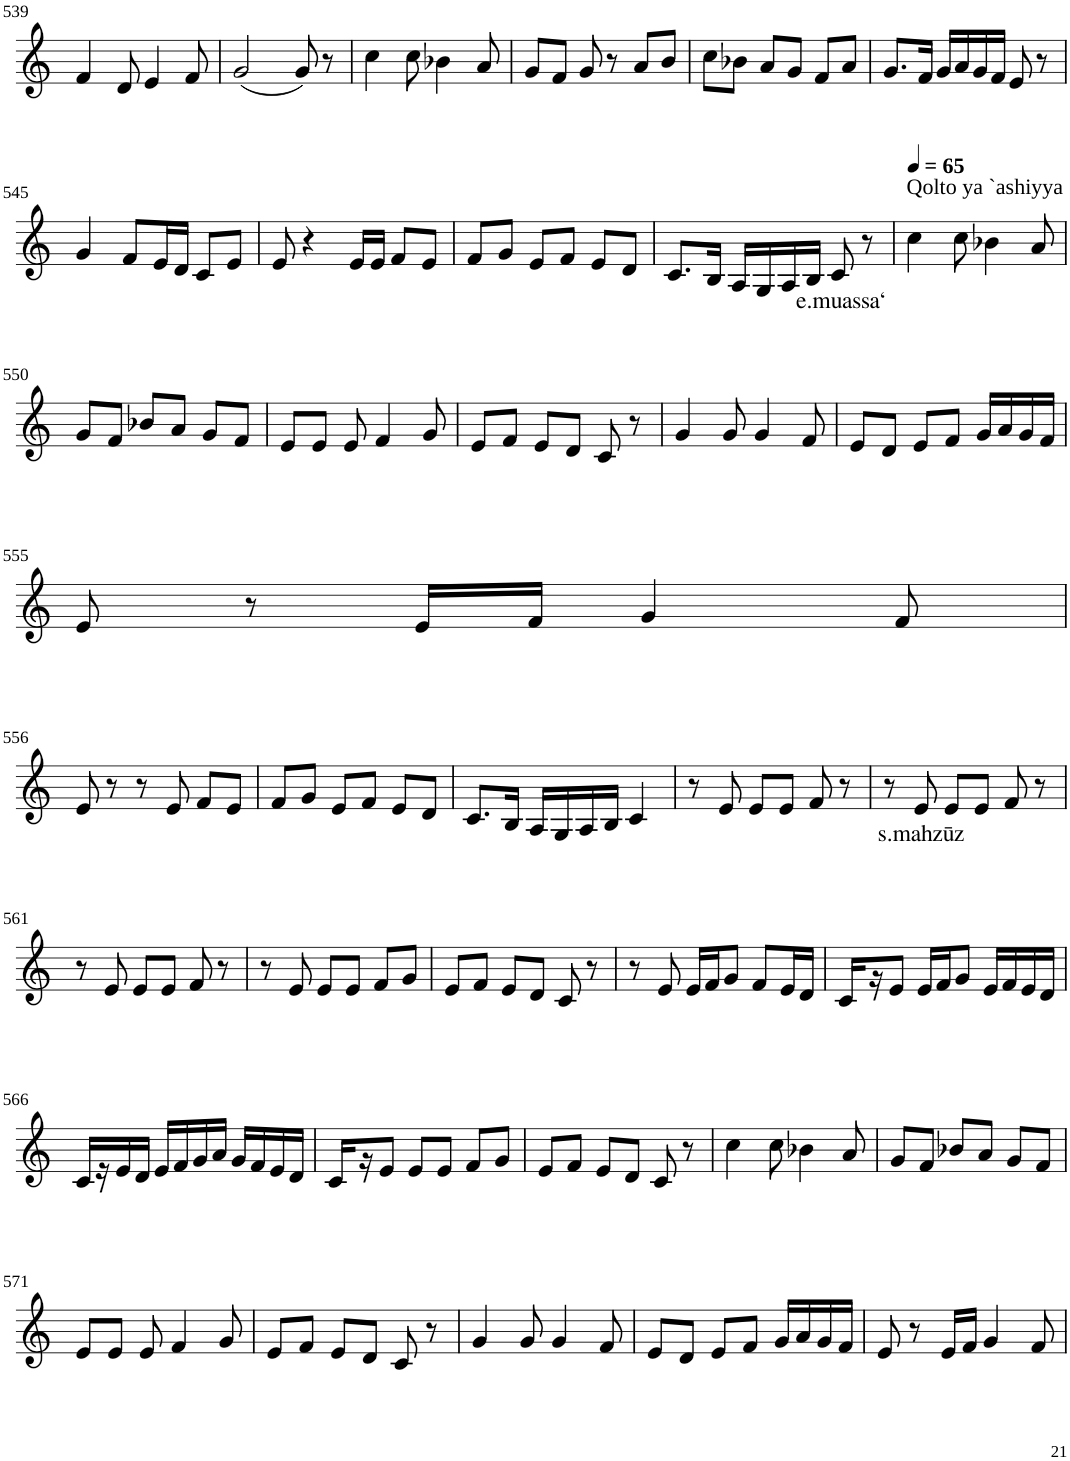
**kern	**text
*part1	*part1
*staff1	*staff1
*I"Violin	*
!!LO:PB:g=z
*clefG2	*
*k[]	*
*M3/4	*
=539	=539
4f/	.
8d/	.
4e/	.
8f/	.
=540	=540
(2g/	.
8g/)	.
8r	.
=541	=541
4cc\	.
8cc\	.
4b-X\	.
8a/	.
=542	=542
8g/L	.
8f/J	.
8g/	.
8r	.
8a/L	.
8b/J	.
=543	=543
8cc\L	.
8b-X\J	.
8a/L	.
8g/J	.
8f/L	.
8a/J	.
=544	=544
8.g/L	.
16f/Jk	.
16g/LL	.
16a/	.
16g/	.
16f/JJ	.
8e/	.
8r	.
!!LO:LB:g=z
=545	=545
4g/	.
8f/L	.
16e/L	.
16d/JJ	.
8c/L	.
8e/J	.
=546	=546
8e/	.
4r	.
16e/LL	.
16e/JJ	.
8f/L	.
8e/J	.
=547	=547
8f/L	.
8g/J	.
8e/L	.
8f/J	.
8e/L	.
8d/J	.
=548	=548
8.c/L	.
16B/Jk	.
16A/LL	.
16G/	.
16A/	.
16B/JJ	.
!	!LO:LY:b
8c/	e.muassa‘
8r	.
=549	=549
*MM65	*
!LO:TX:a:t=Qolto ya `ashiyya	!
4cc\	.
8cc\	.
4b-X\	.
8a/	.
!!LO:LB:g=z
=550	=550
8g/L	.
8f/J	.
8b-X/L	.
8a/J	.
8g/L	.
8f/J	.
=551	=551
8e/L	.
8e/J	.
8e/	.
4f/	.
8g/	.
=552	=552
8e/L	.
8f/J	.
8e/L	.
8d/J	.
8c/	.
8r	.
=553	=553
4g/	.
8g/	.
4g/	.
8f/	.
=554	=554
8e/L	.
8d/J	.
8e/L	.
8f/J	.
16g/LL	.
16a/	.
16g/	.
16f/JJ	.
!!LO:LB:g=z
=555	=555
8e/	.
8r	.
16e/LL	.
16f/JJ	.
4g/	.
8f/	.
!!LO:LB:g=z
=556	=556
8e/	.
8r	.
8r	.
8e/	.
8f/L	.
8e/J	.
=557	=557
8f/L	.
8g/J	.
8e/L	.
8f/J	.
8e/L	.
8d/J	.
=558	=558
8.c/L	.
16B/Jk	.
16A/LL	.
16G/	.
16A/	.
16B/JJ	.
4c/	.
=559	=559
8r	.
8e/	.
8e/L	.
8e/J	.
8f/	.
8r	.
=560	=560
8r	.
!	!LO:LY:b
8e/	s.mahzūz
8e/L	.
8e/J	.
8f/	.
8r	.
!!LO:LB:g=z
=561	=561
8r	.
8e/	.
8e/L	.
8e/J	.
8f/	.
8r	.
=562	=562
8r	.
8e/	.
8e/L	.
8e/J	.
8f/L	.
8g/J	.
=563	=563
8e/L	.
8f/J	.
8e/L	.
8d/J	.
8c/	.
8r	.
=564	=564
8r	.
8e/	.
16e/LL	.
16f/J	.
8g/J	.
8f/L	.
16e/L	.
16d/JJ	.
=565	=565
16c/LL	.
16r	.
8e/J	.
16e/LL	.
16f/J	.
8g/J	.
16e/LL	.
16f/	.
16e/	.
16d/JJ	.
!!LO:LB:g=z
=566	=566
16c/LL	.
16r	.
16e/	.
16d/JJ	.
16e/LL	.
16f/	.
16g/	.
16a/JJ	.
16g/LL	.
16f/	.
16e/	.
16d/JJ	.
=567	=567
16c/LL	.
16r	.
8e/J	.
8e/L	.
8e/J	.
8f/L	.
8g/J	.
=568	=568
8e/L	.
8f/J	.
8e/L	.
8d/J	.
8c/	.
8r	.
=569	=569
4cc\	.
8cc\	.
4b-X\	.
8a/	.
=570	=570
8g/L	.
8f/J	.
8b-X/L	.
8a/J	.
8g/L	.
8f/J	.
!!LO:LB:g=z
=571	=571
8e/L	.
8e/J	.
8e/	.
4f/	.
8g/	.
=572	=572
8e/L	.
8f/J	.
8e/L	.
8d/J	.
8c/	.
8r	.
=573	=573
4g/	.
8g/	.
4g/	.
8f/	.
=574	=574
8e/L	.
8d/J	.
8e/L	.
8f/J	.
16g/LL	.
16a/	.
16g/	.
16f/JJ	.
=575	=575
8e/	.
8r	.
16e/LL	.
16f/JJ	.
4g/	.
8f/	.
=	=
*-	*-
